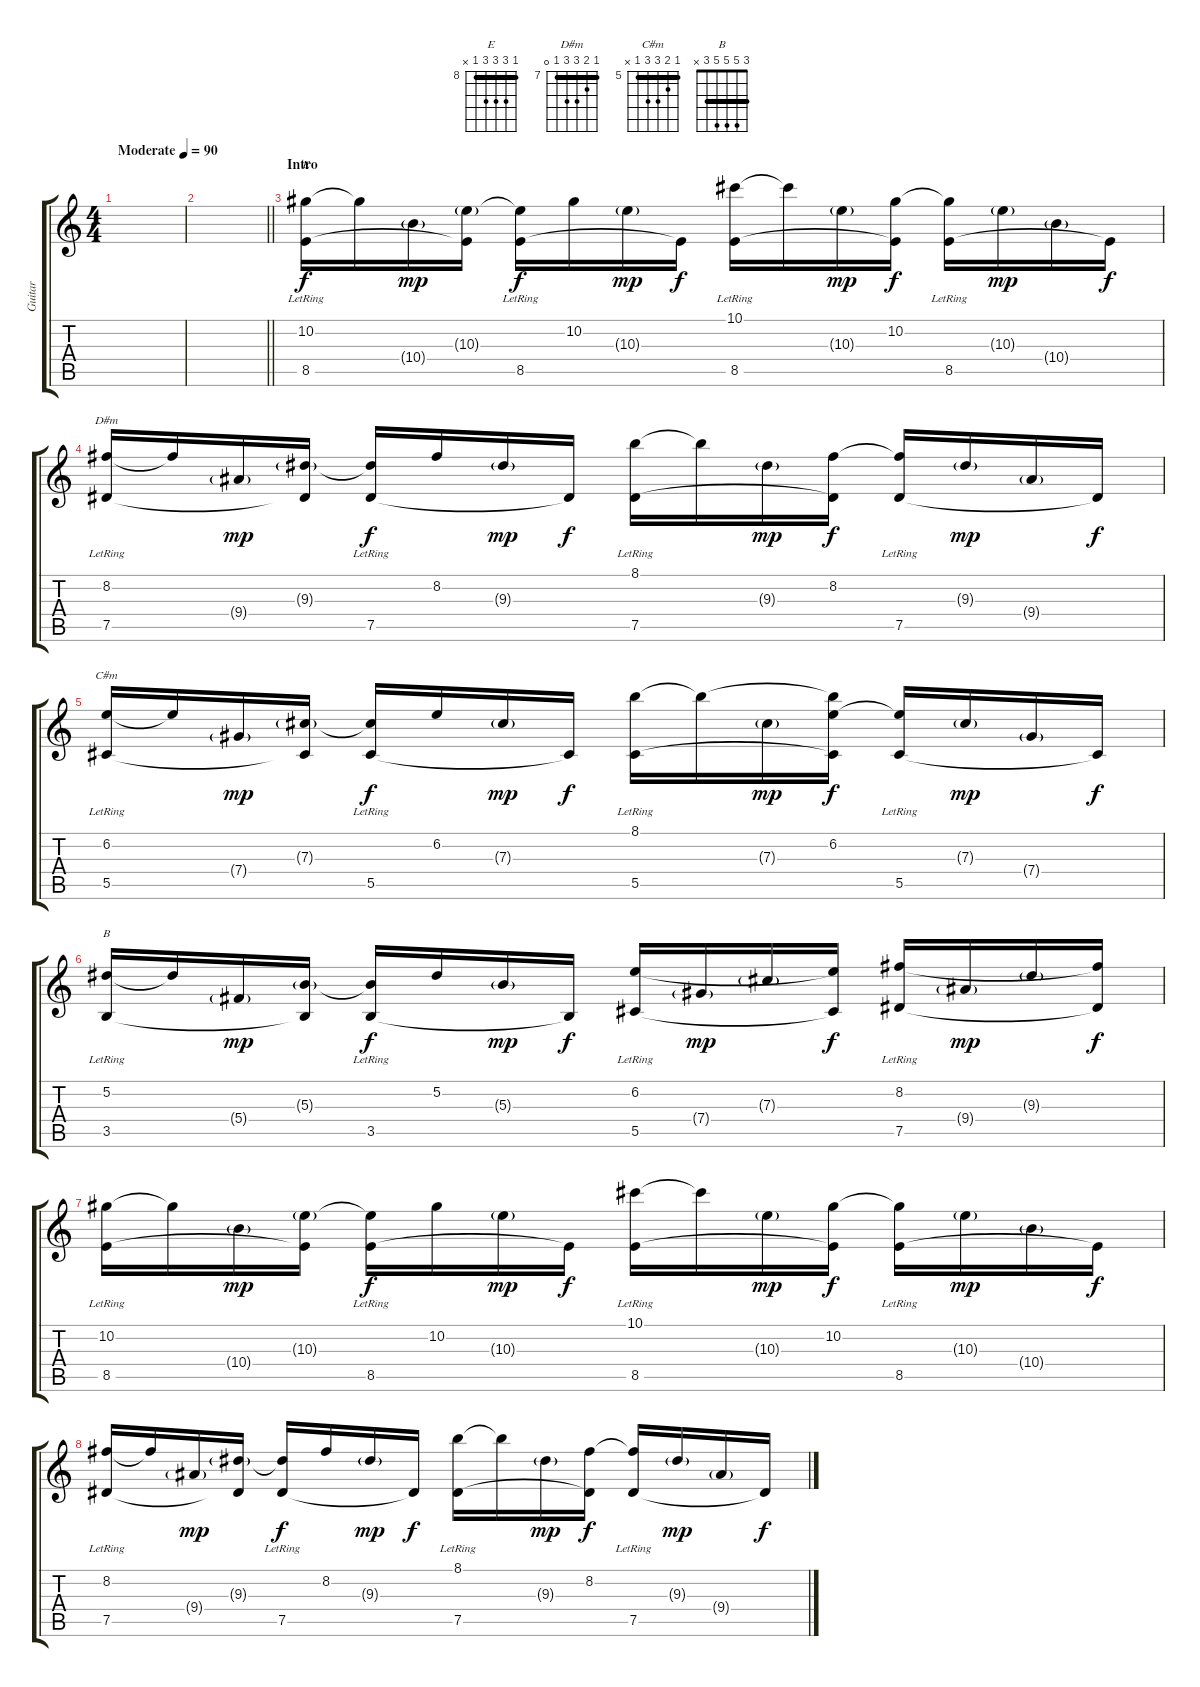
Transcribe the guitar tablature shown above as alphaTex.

\track ("Guitar" "Guitar") {instrument acousticguitarsteel}
\staff {score tabs}
\tuning (Eb4 Bb3 Gb3 Db3 Ab2 Eb2) {hide}
\chord ("E" 8 10 10 10 8 x) {firstfret 8 barre 8}
\chord ("D#m" 7 8 9 9 7 0) {firstfret 7 barre 7}
\chord ("C#m" 5 6 7 7 5 x) {firstfret 5 barre 5}
\chord ("B" 3 5 5 5 3 x) {barre 3}
\ts (4 4)
\tempo (90 "Moderate")
\clef g2
\ks c
|
\barLineRight lightlight
|
\section ("" "Intro")
(10.2{lr} 8.5{lr}).16{ch "E"} 10.2{t}.16 10.4{g}.16{dy mp} (10.3{g} 8.5{t}).16 (10.3{t} 8.5{lr}).16{dy f} 10.2.16 10.3{g}.16{dy mp} 8.5{t}.16{dy f} (10.1{lr} 8.5{lr}).16 10.1{t}.16 10.3{g}.16{dy mp} (10.2 8.5{t}).16{dy f} (10.2{t} 8.5{lr}).16 10.3{g}.16{dy mp} 10.4{g}.16 8.5{t}.16{dy f} |
(8.2{lr} 7.5{lr}).16{ch "D#m"} 8.2{t}.16 9.4{g}.16{dy mp} (9.3{g} 7.5{t}).16 (9.3{t} 7.5{lr}).16{dy f} 8.2.16 9.3{g}.16{dy mp} 7.5{t}.16{dy f} (8.1{lr} 7.5{lr}).16 8.1{t}.16 9.3{g}.16{dy mp} (8.2 7.5{t}).16{dy f} (8.2{t} 7.5{lr}).16 9.3{g}.16{dy mp} 9.4{g}.16 7.5{t}.16{dy f} |
(6.2{lr} 5.5{lr}).16{ch "C#m"} 6.2{t}.16 7.4{g}.16{dy mp} (7.3{g} 5.5{t}).16 (7.3{t} 5.5{lr}).16{dy f} 6.2.16 7.3{g}.16{dy mp} 5.5{t}.16{dy f} (8.1{lr} 5.5{lr}).16 8.1{t}.16 7.3{g}.16{dy mp} (8.1{t} 6.2 5.5{t}).16{dy f} (6.2{t} 5.5{lr}).16 7.3{g}.16{dy mp} 7.4{g}.16 5.5{t}.16{dy f} |
(5.2{lr} 3.5{lr}).16{ch "B"} 5.2{t}.16 5.4{g}.16{dy mp} (5.3{g} 3.5{t}).16 (5.3{t} 3.5{lr}).16{dy f} 5.2.16 5.3{g}.16{dy mp} 3.5{t}.16{dy f} (6.2 5.5{lr}).16 7.4{g}.16{dy mp} 7.3{g}.16 (6.2{t} 5.5{t}).16{dy f} (8.2 7.5{lr}).16 9.4{g}.16{dy mp} 9.3{g}.16 (8.2{t} 7.5{t}).16{dy f} |
(10.2{lr} 8.5{lr}).16 10.2{t}.16 10.4{g}.16{dy mp} (10.3{g} 8.5{t}).16 (10.3{t} 8.5{lr}).16{dy f} 10.2.16 10.3{g}.16{dy mp} 8.5{t}.16{dy f} (10.1{lr} 8.5{lr}).16 10.1{t}.16 10.3{g}.16{dy mp} (10.2 8.5{t}).16{dy f} (10.2{t} 8.5{lr}).16 10.3{g}.16{dy mp} 10.4{g}.16 8.5{t}.16{dy f} |
(8.2{lr} 7.5{lr}).16 8.2{t}.16 9.4{g}.16{dy mp} (9.3{g} 7.5{t}).16 (9.3{t} 7.5{lr}).16{dy f} 8.2.16 9.3{g}.16{dy mp} 7.5{t}.16{dy f} (8.1{lr} 7.5{lr}).16 8.1{t}.16 9.3{g}.16{dy mp} (8.2 7.5{t}).16{dy f} (8.2{t} 7.5{lr}).16 9.3{g}.16{dy mp} 9.4{g}.16 7.5{t}.16{dy f}
